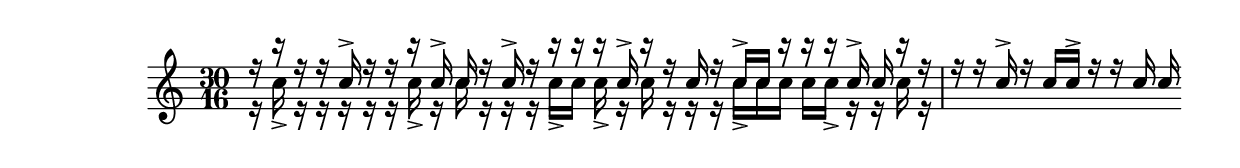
\version "2.19.83"
\language "english"


\context Staff = "ok" \relative c'' <<
  \time 30/16
  \context Voice = "voice1" {
    \voiceOne
r16 r16 r16 r16 c16-> r16 r16 r16 c16-> c16 r16 c16-> r16 r16 r16 r16 c16-> r16 r16 c16 r16 c16-> c16 r16 r16 r16 c16-> c16 r16 r16 r16 r16 c16-> r16 c16 c16-> r16 r16 c16 c16
  }
  \context Voice = "voice2" {
    \voiceTwo
r16 c16-> r16 r16 r16 r16 r16 c16-> r16 c16 r16 r16 r16 c16-> c16 c16-> r16 c16 r16 r16 r16 c16-> c16 c16 c16 c16-> r16 r16 c16 r16
  }
>>


